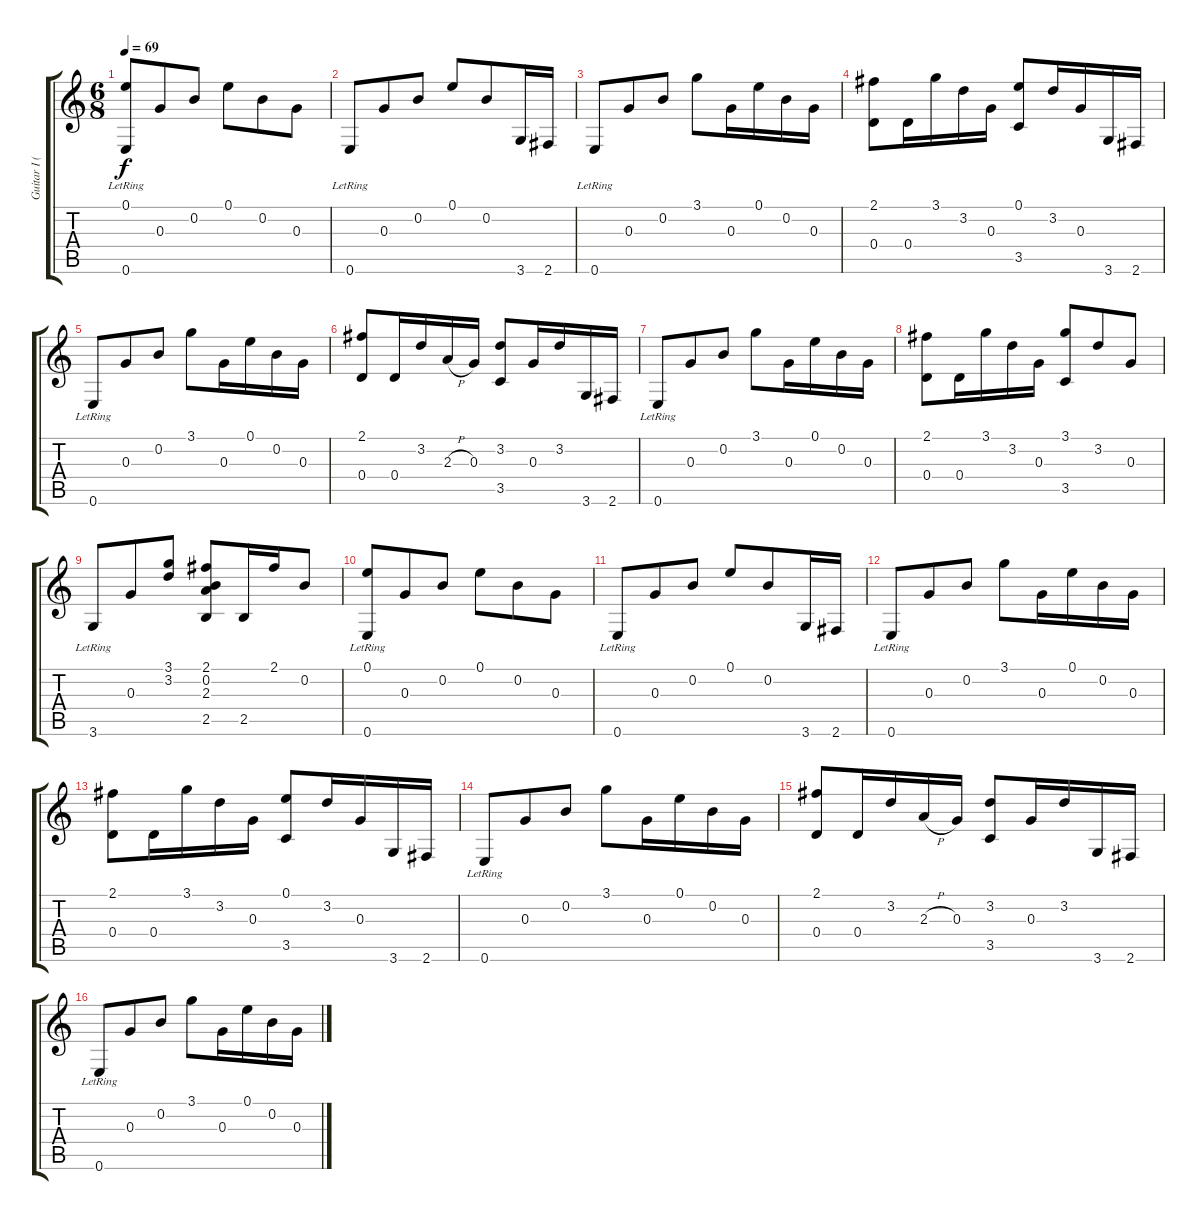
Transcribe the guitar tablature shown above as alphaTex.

\track ("Guitar I (clean)" "Guitar I (") {solo instrument acousticguitarsteel}
\staff {score tabs}
\tuning (E4 B3 G3 D3 A2 E2) {hide}
\ts (6 8)
\tempo 69
\clef g2
\ks c
(0.1 0.6{lr}).8{dy f} 0.3.8 0.2.8 0.1.8 0.2.8 0.3.8 |
0.6{lr}.8 0.3.8 0.2.8 0.1.8 0.2.8 3.6.16 2.6.16 |
0.6{lr}.8 0.3.8 0.2.8 3.1.8 0.3.16 0.1.16 0.2.16 0.3.16 |
(2.1 0.4).8 0.4.16 3.1.16 3.2.16 0.3.16 (0.1 3.5).8 3.2.16 0.3.16 3.6.16 2.6.16 |
0.6{lr}.8 0.3.8 0.2.8 3.1.8 0.3.16 0.1.16 0.2.16 0.3.16 |
(2.1 0.4).8 0.4.16 3.2.16 2.3{h}.16 0.3.16 (3.2 3.5).8 0.3.16 3.2.16 3.6.16 2.6.16 |
0.6{lr}.8 0.3.8 0.2.8 3.1.8 0.3.16 0.1.16 0.2.16 0.3.16 |
(2.1 0.4).8 0.4.16 3.1.16 3.2.16 0.3.16 (3.1 3.5).8 3.2.8 0.3.8 |
3.6{lr}.8 0.3.8 (3.1 3.2).8 (2.1 0.2 2.3 2.5).8 2.5.16 2.1.16 0.2.8 |
(0.1 0.6{lr}).8 0.3.8 0.2.8 0.1.8 0.2.8 0.3.8 |
0.6{lr}.8 0.3.8 0.2.8 0.1.8 0.2.8 3.6.16 2.6.16 |
0.6{lr}.8 0.3.8 0.2.8 3.1.8 0.3.16 0.1.16 0.2.16 0.3.16 |
(2.1 0.4).8 0.4.16 3.1.16 3.2.16 0.3.16 (0.1 3.5).8 3.2.16 0.3.16 3.6.16 2.6.16 |
0.6{lr}.8 0.3.8 0.2.8 3.1.8 0.3.16 0.1.16 0.2.16 0.3.16 |
(2.1 0.4).8 0.4.16 3.2.16 2.3{h}.16 0.3.16 (3.2 3.5).8 0.3.16 3.2.16 3.6.16 2.6.16 |
0.6{lr}.8 0.3.8 0.2.8 3.1.8 0.3.16 0.1.16 0.2.16 0.3.16
